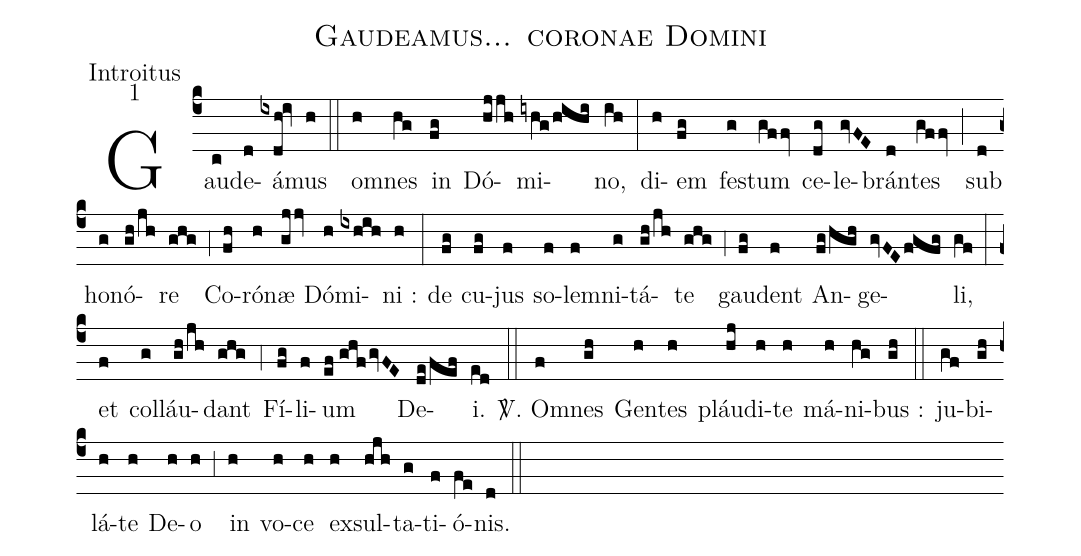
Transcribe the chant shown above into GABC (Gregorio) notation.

name:Gaudeamus... coronae Domini;
office-part:Introitus;
mode:1;
%%
(c4)Gau(c)de(d)á(ixdh!iv)mus(h) (::) om(h)nes(hg) in(fg) Dó(hjjh)mi(iyhg/hihi)no,(ih) (:) di(h)em(fg) fe(g)stum(gffv) ce(dg)le(gvFE)brán(d)tes(gffv) (;) sub(d) ho(g)nó(gh/jh)re(ghg) (;4) Co(fh)ró(h)næ(gjjv) Dó(h)mi(ixhih)ni :(h) (:) de(fg) cu(fg)jus(f) so(f)lem(f)ni(g)tá(gh/jh)te(ghg) (;4) gau(fg)dent(f) An(fg/hgh)ge(gvFEfgfg)li,(gf) (:) et(f) col(g)láu(gh/jh)dant(ghg) (;4) Fí(fg)li(f)um(ef//ghf/gvFE) De(de/fef)i.(ed) (::)
 <sp>V/</sp>. Om(f)nes(gh) Gen(h)tes(h) pláu(hj)di(h)te(h) má(h)ni(hg)bus :(gh) (::) ju(gf)bi(gh)lá(h)te(h) De(h)o(h) (;3) in(h) vo(h)ce(h) ex(h)sul(hjh)ta(g)ti(f)ó(fe)nis.(d) (::)
